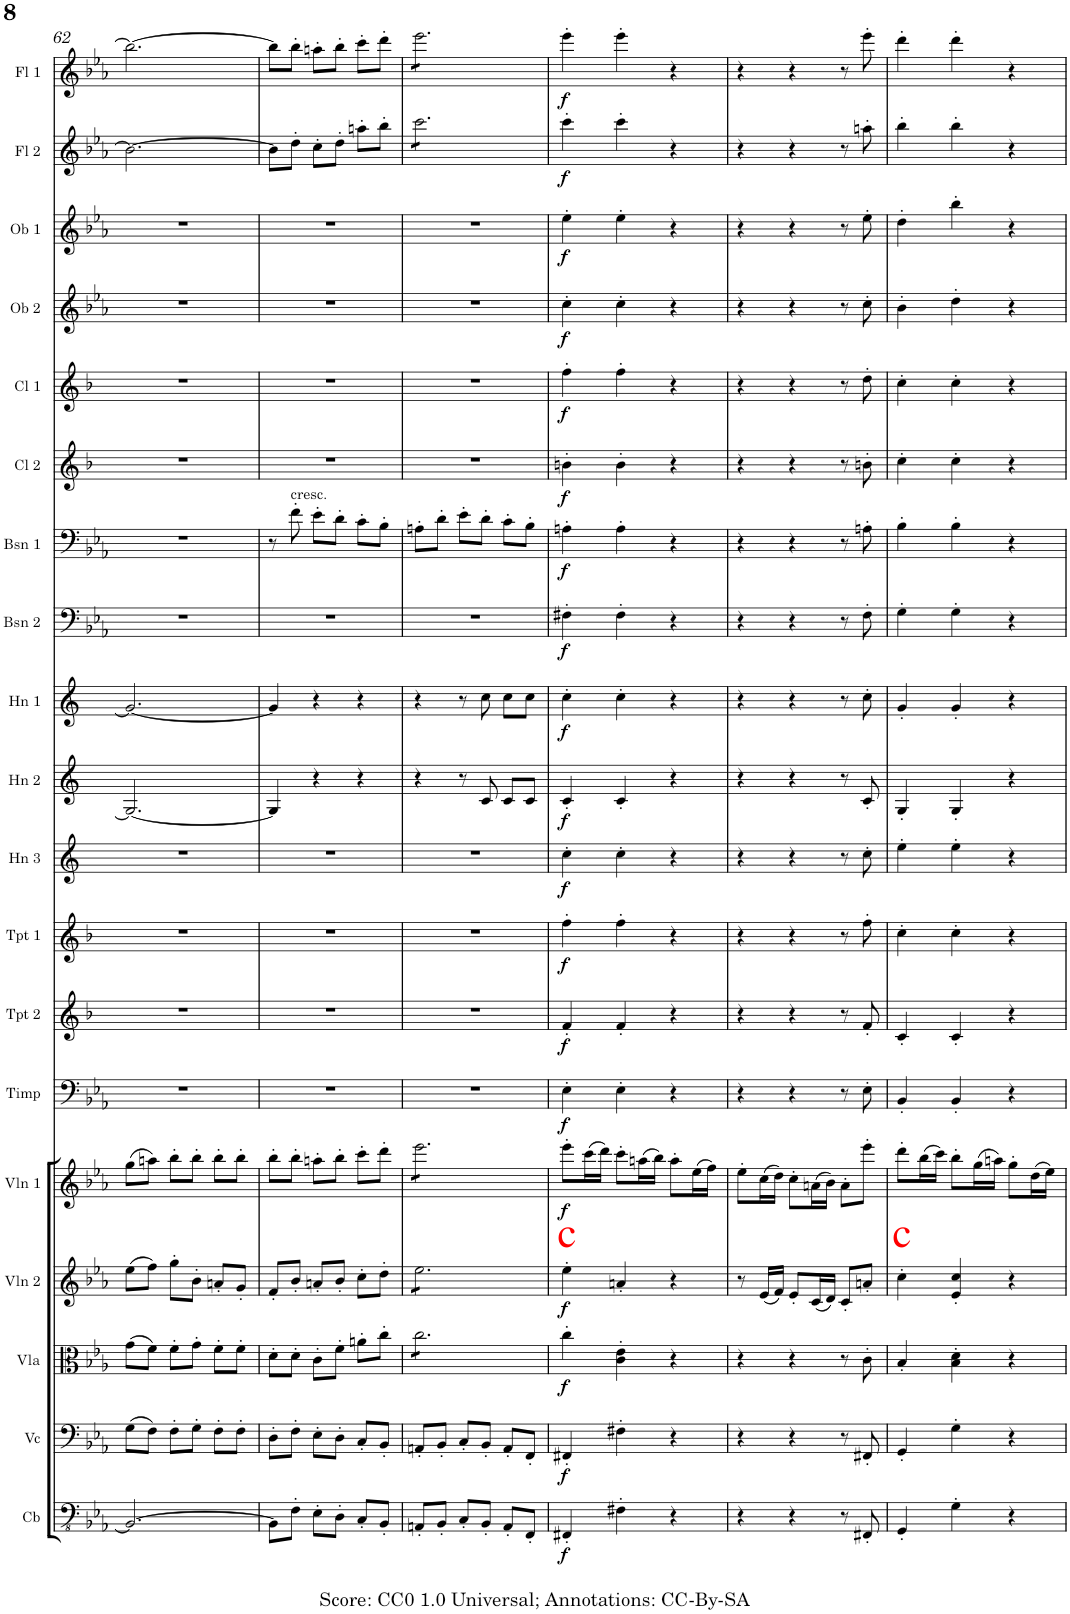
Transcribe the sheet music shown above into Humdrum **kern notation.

**kern	**dynam	**kern	**dynam	**kern	**dynam	**kern	**dynam	**kern	**text	**dynam	**kern	**dynam	**kern	**dynam	**kern	**dynam	**kern	**dynam	**kern	**dynam	**kern	**dynam	**kern	**dynam	**kern	**dynam	**kern	**dynam	**kern	**dynam	**kern	**dynam	**kern	**dynam	**kern	**dynam	**kern	**dynam
*part19	*part19	*part18	*part18	*part17	*part17	*part16	*part16	*part15	*part15	*part15	*part14	*part14	*part13	*part13	*part12	*part12	*part11	*part11	*part10	*part10	*part9	*part9	*part8	*part8	*part7	*part7	*part6	*part6	*part5	*part5	*part4	*part4	*part3	*part3	*part2	*part2	*part1	*part1
*staff19	*staff19	*staff18	*staff18	*staff17	*staff17	*staff16	*staff16	*staff15	*staff15	*staff15	*staff14	*staff14	*staff13	*staff13	*staff12	*staff12	*staff11	*staff11	*staff10	*staff10	*staff9	*staff9	*staff8	*staff8	*staff7	*staff7	*staff6	*staff6	*staff5	*staff5	*staff4	*staff4	*staff3	*staff3	*staff2	*staff2	*staff1	*staff1
*I"Contrabass	*	*I"Violoncello	*	*I"Viola	*	*I"Violin 2	*	*I"Violin 1	*	*	*I"Timpani	*	*I"Bb Trumpet 2	*	*I"Bb Trumpet 1	*	*I"Eb Horn 3	*	*I"Eb Horn 2	*	*I"Eb Horn 1	*	*I"Bassoon 2	*	*I"Bassoon 1	*	*I"Bb Clarinet 2	*	*I"Bb Clarinet 1	*	*I"Oboe 2	*	*I"Oboe 1	*	*I"Flute 2	*	*I"Flute 1	*
*I'Cb	*	*I'Vc	*	*I'Vla	*	*I'Vln 2	*	*I'Vln 1	*	*	*I'Timp	*	*I'Tpt 2	*	*I'Tpt 1	*	*I'Hn 3	*	*I'Hn 2	*	*I'Hn 1	*	*I'Bsn 2	*	*I'Bsn 1	*	*I'Cl 2	*	*I'Cl 1	*	*I'Ob 2	*	*I'Ob 1	*	*I'Fl 2	*	*I'Fl 1	*
!!LO:PB:g=z
*clefFv4	*	*clefF4	*	*clefC3	*	*clefG2	*	*clefG2	*	*	*clefF4	*	*clefG2	*	*clefG2	*	*clefG2	*	*clefG2	*	*clefG2	*	*clefF4	*	*clefF4	*	*clefG2	*	*clefG2	*	*clefG2	*	*clefG2	*	*clefG2	*	*clefG2	*
*	*	*	*	*	*	*	*	*	*	*	*	*	*Trd1c2	*	*Trd1c2	*	*Trd5c9	*	*Trd5c9	*	*Trd5c9	*	*	*	*	*	*Trd1c2	*	*Trd1c2	*	*	*	*	*	*	*	*	*
*k[b-e-a-]	*	*k[b-e-a-]	*	*k[b-e-a-]	*	*k[b-e-a-]	*	*k[b-e-a-]	*	*	*k[b-e-a-]	*	*k[b-]	*	*k[b-]	*	*k[]	*	*k[]	*	*k[]	*	*k[b-e-a-]	*	*k[b-e-a-]	*	*k[b-]	*	*k[b-]	*	*k[b-e-a-]	*	*k[b-e-a-]	*	*k[b-e-a-]	*	*k[b-e-a-]	*
*M3/4	*	*M3/4	*	*M3/4	*	*M3/4	*	*M3/4	*	*	*M3/4	*	*M3/4	*	*M3/4	*	*M3/4	*	*M3/4	*	*M3/4	*	*M3/4	*	*M3/4	*	*M3/4	*	*M3/4	*	*M3/4	*	*M3/4	*	*M3/4	*	*M3/4	*
=62	=62	=62	=62	=62	=62	=62	=62	=62	=62	=62	=62	=62	=62	=62	=62	=62	=62	=62	=62	=62	=62	=62	=62	=62	=62	=62	=62	=62	=62	=62	=62	=62	=62	=62	=62	=62	=62	=62
2.BBB-/_	.	(8G\L	.	(8g\L	.	(8ee-\L	.	(8gg\L	.	.	2.r	.	2.r	.	2.r	.	2.r	.	2.G/_	.	2.g/_	.	2.r	.	2.r	.	2.r	.	2.r	.	2.r	.	2.r	.	2.b-\_	.	2.bb-\_	.
.	.	8F\J)	.	8f\J)	.	8ff\J)	.	8aan\J)	.	.	.	.	.	.	.	.	.	.	.	.	.	.	.	.	.	.	.	.	.	.	.	.	.	.	.	.	.	.
.	.	8F'\L	.	8f'\L	.	8gg'\L	.	8bb-'\L	.	.	.	.	.	.	.	.	.	.	.	.	.	.	.	.	.	.	.	.	.	.	.	.	.	.	.	.	.	.
.	.	8G'\J	.	8g'\J	.	8b-'\J	.	8bb-'\J	.	.	.	.	.	.	.	.	.	.	.	.	.	.	.	.	.	.	.	.	.	.	.	.	.	.	.	.	.	.
.	.	8F'\L	.	8f'\L	.	8an'/L	.	8bb-'\L	.	.	.	.	.	.	.	.	.	.	.	.	.	.	.	.	.	.	.	.	.	.	.	.	.	.	.	.	.	.
.	.	8F'\J	.	8f'\J	.	8g'/J	.	8bb-'\J	.	.	.	.	.	.	.	.	.	.	.	.	.	.	.	.	.	.	.	.	.	.	.	.	.	.	.	.	.	.
=63	=63	=63	=63	=63	=63	=63	=63	=63	=63	=63	=63	=63	=63	=63	=63	=63	=63	=63	=63	=63	=63	=63	=63	=63	=63	=63	=63	=63	=63	=63	=63	=63	=63	=63	=63	=63	=63	=63
8BBB-\L]	.	8D'\L	.	8d'\L	.	8f'/L	.	8bb-'\L	.	.	2.r	.	2.r	.	2.r	.	2.r	.	4G/]	.	4g/]	.	2.r	.	8r	.	2.r	.	2.r	.	2.r	.	2.r	.	8b-\L]	.	8bb-\L]	.
!	!	!	!	!	!	!	!	!	!	!	!	!	!	!	!	!	!	!	!	!	!	!	!	!	!LO:TX:a:t=cresc.	!	!	!	!	!	!	!	!	!	!	!	!	!
8FF'\J	.	8F'\J	.	8d'\J	.	8b-'/J	.	8bb-'\J	.	.	.	.	.	.	.	.	.	.	.	.	.	.	.	.	8f'\	.	.	.	.	.	.	.	.	.	8dd'\J	.	8bb-'\J	.
8EE-'\L	.	8E-'\L	.	8c'\L	.	8an'/L	.	8aan'\L	.	.	.	.	.	.	.	.	.	.	4r	.	4r	.	.	.	8e-'\L	.	.	.	.	.	.	.	.	.	8cc'\L	.	8aan'\L	.
8DD'\J	.	8D'\J	.	8f'\J	.	8b-'/J	.	8bb-'\J	.	.	.	.	.	.	.	.	.	.	.	.	.	.	.	.	8d'\J	.	.	.	.	.	.	.	.	.	8dd'\J	.	8bb-'\J	.
8CC'/L	.	8C'/L	.	8an'\L	.	8cc'\L	.	8ccc'\L	.	.	.	.	.	.	.	.	.	.	4r	.	4r	.	.	.	8c'\L	.	.	.	.	.	.	.	.	.	8aan'\L	.	8ccc'\L	.
8BBB-'/J	.	8BB-'/J	.	8cc'\J	.	8dd'\J	.	8ddd'\J	.	.	.	.	.	.	.	.	.	.	.	.	.	.	.	.	8B-'\J	.	.	.	.	.	.	.	.	.	8bb-'\J	.	8ddd'\J	.
=64	=64	=64	=64	=64	=64	=64	=64	=64	=64	=64	=64	=64	=64	=64	=64	=64	=64	=64	=64	=64	=64	=64	=64	=64	=64	=64	=64	=64	=64	=64	=64	=64	=64	=64	=64	=64	=64	=64
*	*	*	*	*tremolo	*	*	*	*	*	*	*	*	*	*	*	*	*	*	*	*	*	*	*	*	*	*	*	*	*	*	*	*	*	*	*	*	*	*
*	*	*	*	*	*	*tremolo	*	*	*	*	*	*	*	*	*	*	*	*	*	*	*	*	*	*	*	*	*	*	*	*	*	*	*	*	*	*	*	*
*	*	*	*	*	*	*	*	*tremolo	*	*	*	*	*	*	*	*	*	*	*	*	*	*	*	*	*	*	*	*	*	*	*	*	*	*	*	*	*	*
*	*	*	*	*	*	*	*	*	*	*	*	*	*	*	*	*	*	*	*	*	*	*	*	*	*	*	*	*	*	*	*	*	*	*	*tremolo	*	*	*
*	*	*	*	*	*	*	*	*	*	*	*	*	*	*	*	*	*	*	*	*	*	*	*	*	*	*	*	*	*	*	*	*	*	*	*	*	*tremolo	*
8AAAn'/L	.	8AAn'/L	.	8cc\L	.	8ee-\L	.	8eee-\L	.	.	2.r	.	2.r	.	2.r	.	2.r	.	4r	.	4r	.	2.r	.	8An'\L	.	2.r	.	2.r	.	2.r	.	2.r	.	8ccc\L	.	8eee-\L	.
8BBB-'/J	.	8BB-'/J	.	8cc\	.	8ee-\	.	8eee-\	.	.	.	.	.	.	.	.	.	.	.	.	.	.	.	.	8d'\J	.	.	.	.	.	.	.	.	.	8ccc\	.	8eee-\	.
8CC'/L	.	8C'/L	.	8cc\	.	8ee-\	.	8eee-\	.	.	.	.	.	.	.	.	.	.	8r	.	8r	.	.	.	8e-'\L	.	.	.	.	.	.	.	.	.	8ccc\	.	8eee-\	.
8BBB-'/J	.	8BB-'/J	.	8cc\	.	8ee-\	.	8eee-\	.	.	.	.	.	.	.	.	.	.	8c/	.	8cc\	.	.	.	8d'\J	.	.	.	.	.	.	.	.	.	8ccc\	.	8eee-\	.
8AAA'/L	.	8AA'/L	.	8cc\	.	8ee-\	.	8eee-\	.	.	.	.	.	.	.	.	.	.	8c/L	.	8cc\L	.	.	.	8c'\L	.	.	.	.	.	.	.	.	.	8ccc\	.	8eee-\	.
8FFF'/J	.	8FF'/J	.	8cc\J	.	8ee-\J	.	8eee-\J	.	.	.	.	.	.	.	.	.	.	8c/J	.	8cc\J	.	.	.	8B-'\J	.	.	.	.	.	.	.	.	.	8ccc\J	.	8eee-\J	.
*	*	*	*	*	*	*	*	*	*	*	*	*	*	*	*	*	*	*	*	*	*	*	*	*	*	*	*	*	*	*	*	*	*	*	*	*	*Xtremolo	*
*	*	*	*	*	*	*	*	*	*	*	*	*	*	*	*	*	*	*	*	*	*	*	*	*	*	*	*	*	*	*	*	*	*	*	*Xtremolo	*	*	*
*	*	*	*	*	*	*	*	*Xtremolo	*	*	*	*	*	*	*	*	*	*	*	*	*	*	*	*	*	*	*	*	*	*	*	*	*	*	*	*	*	*
*	*	*	*	*	*	*Xtremolo	*	*	*	*	*	*	*	*	*	*	*	*	*	*	*	*	*	*	*	*	*	*	*	*	*	*	*	*	*	*	*	*
*	*	*	*	*Xtremolo	*	*	*	*	*	*	*	*	*	*	*	*	*	*	*	*	*	*	*	*	*	*	*	*	*	*	*	*	*	*	*	*	*	*
=65	=65	=65	=65	=65	=65	=65	=65	=65	=65	=65	=65	=65	=65	=65	=65	=65	=65	=65	=65	=65	=65	=65	=65	=65	=65	=65	=65	=65	=65	=65	=65	=65	=65	=65	=65	=65	=65	=65
!	!LO:DY:b	!	!LO:DY:b	!	!LO:DY:b	!	!LO:DY:b	!	!LO:LY:b:color=#FF0000	!LO:DY:b	!	!LO:DY:b	!	!LO:DY:b	!	!LO:DY:b	!	!LO:DY:b	!	!LO:DY:b	!	!LO:DY:b	!	!LO:DY:b	!	!LO:DY:b	!	!LO:DY:b	!	!LO:DY:b	!	!LO:DY:b	!	!LO:DY:b	!	!LO:DY:b	!	!LO:DY:b
4FFF#X'/	f	4FF#X'/	f	4cc'\	f	4ee-'\	f	8eee-'\L	c	f	4E-'\	f	4f'/	f	4ff'\	f	4cc'\	f	4c'/	f	4cc'\	f	4F#X'\	f	4An'\	f	4bn'\	f	4ff'\	f	4cc'\	f	4ee-'\	f	4ccc'\	f	4eee-'\	f
.	.	.	.	.	.	.	.	(16ccc\L	.	.	.	.	.	.	.	.	.	.	.	.	.	.	.	.	.	.	.	.	.	.	.	.	.	.	.	.	.	.
.	.	.	.	.	.	.	.	16ddd\JJ)	.	.	.	.	.	.	.	.	.	.	.	.	.	.	.	.	.	.	.	.	.	.	.	.	.	.	.	.	.	.
4FF#X'\	.	4F#X'\	.	4c\' 4e-\'	.	4an'/	.	8ccc'\L	.	.	4E-'\	.	4f'/	.	4ff'\	.	4cc'\	.	4c'/	.	4cc'\	.	4F#'\	.	4A'\	.	4b'\	.	4ff'\	.	4cc'\	.	4ee-'\	.	4ccc'\	.	4eee-'\	.
.	.	.	.	.	.	.	.	(16aan\L	.	.	.	.	.	.	.	.	.	.	.	.	.	.	.	.	.	.	.	.	.	.	.	.	.	.	.	.	.	.
.	.	.	.	.	.	.	.	16bb-\JJ)	.	.	.	.	.	.	.	.	.	.	.	.	.	.	.	.	.	.	.	.	.	.	.	.	.	.	.	.	.	.
4r	.	4r	.	4r	.	4r	.	8aa'\L	.	.	4r	.	4r	.	4r	.	4r	.	4r	.	4r	.	4r	.	4r	.	4r	.	4r	.	4r	.	4r	.	4r	.	4r	.
.	.	.	.	.	.	.	.	(16ee-\L	.	.	.	.	.	.	.	.	.	.	.	.	.	.	.	.	.	.	.	.	.	.	.	.	.	.	.	.	.	.
.	.	.	.	.	.	.	.	16ff\JJ)	.	.	.	.	.	.	.	.	.	.	.	.	.	.	.	.	.	.	.	.	.	.	.	.	.	.	.	.	.	.
=66	=66	=66	=66	=66	=66	=66	=66	=66	=66	=66	=66	=66	=66	=66	=66	=66	=66	=66	=66	=66	=66	=66	=66	=66	=66	=66	=66	=66	=66	=66	=66	=66	=66	=66	=66	=66	=66	=66
4r	.	4r	.	4r	.	8r	.	8ee-'\L	.	.	4r	.	4r	.	4r	.	4r	.	4r	.	4r	.	4r	.	4r	.	4r	.	4r	.	4r	.	4r	.	4r	.	4r	.
.	.	.	.	.	.	(16e-/LL	.	(16cc\L	.	.	.	.	.	.	.	.	.	.	.	.	.	.	.	.	.	.	.	.	.	.	.	.	.	.	.	.	.	.
.	.	.	.	.	.	16f/JJ)	.	16dd\JJ)	.	.	.	.	.	.	.	.	.	.	.	.	.	.	.	.	.	.	.	.	.	.	.	.	.	.	.	.	.	.
4r	.	4r	.	4r	.	8e-'/L	.	8cc'\L	.	.	4r	.	4r	.	4r	.	4r	.	4r	.	4r	.	4r	.	4r	.	4r	.	4r	.	4r	.	4r	.	4r	.	4r	.
.	.	.	.	.	.	(16c/L	.	(16an\L	.	.	.	.	.	.	.	.	.	.	.	.	.	.	.	.	.	.	.	.	.	.	.	.	.	.	.	.	.	.
.	.	.	.	.	.	16d/JJ)	.	16b-\JJ)	.	.	.	.	.	.	.	.	.	.	.	.	.	.	.	.	.	.	.	.	.	.	.	.	.	.	.	.	.	.
8r	.	8r	.	8r	.	8c'/L	.	8a'\L	.	.	8r	.	8r	.	8r	.	8r	.	8r	.	8r	.	8r	.	8r	.	8r	.	8r	.	8r	.	8r	.	8r	.	8r	.
8FFF#X'/	.	8FF#X'/	.	8c'\	.	8an'/J	.	8eee-'\J	.	.	8E-'\	.	8f'/	.	8ff'\	.	8cc'\	.	8c'/	.	8cc'\	.	8F'\	.	8An'\	.	8bn'\	.	8dd'\	.	8cc'\	.	8ee-'\	.	8aan'\	.	8eee-'\	.
=67	=67	=67	=67	=67	=67	=67	=67	=67	=67	=67	=67	=67	=67	=67	=67	=67	=67	=67	=67	=67	=67	=67	=67	=67	=67	=67	=67	=67	=67	=67	=67	=67	=67	=67	=67	=67	=67	=67
!	!	!	!	!	!	!	!	!	!LO:LY:b:color=#FF0000	!	!	!	!	!	!	!	!	!	!	!	!	!	!	!	!	!	!	!	!	!	!	!	!	!	!	!	!	!
4GGG'/	.	4GG'/	.	4B-'/	.	4cc'\	.	8ddd'\L	c	.	4BB-'/	.	4c'/	.	4cc'\	.	4ee'\	.	4G'/	.	4g'/	.	4G'\	.	4B-'\	.	4cc'\	.	4cc'\	.	4b-'\	.	4dd'\	.	4bb-'\	.	4ddd'\	.
.	.	.	.	.	.	.	.	(16bb-\L	.	.	.	.	.	.	.	.	.	.	.	.	.	.	.	.	.	.	.	.	.	.	.	.	.	.	.	.	.	.
.	.	.	.	.	.	.	.	16ccc\JJ)	.	.	.	.	.	.	.	.	.	.	.	.	.	.	.	.	.	.	.	.	.	.	.	.	.	.	.	.	.	.
4GG'\	.	4G'\	.	4B-\' 4d\'	.	4e-/' 4cc/'	.	8bb-'\L	.	.	4BB-'/	.	4c'/	.	4cc'\	.	4ee'\	.	4G'/	.	4g'/	.	4G'\	.	4B-'\	.	4cc'\	.	4cc'\	.	4dd'\	.	4bb-'\	.	4bb-'\	.	4ddd'\	.
.	.	.	.	.	.	.	.	(16gg\L	.	.	.	.	.	.	.	.	.	.	.	.	.	.	.	.	.	.	.	.	.	.	.	.	.	.	.	.	.	.
.	.	.	.	.	.	.	.	16aan\JJ)	.	.	.	.	.	.	.	.	.	.	.	.	.	.	.	.	.	.	.	.	.	.	.	.	.	.	.	.	.	.
4r	.	4r	.	4r	.	4r	.	8gg'\L	.	.	4r	.	4r	.	4r	.	4r	.	4r	.	4r	.	4r	.	4r	.	4r	.	4r	.	4r	.	4r	.	4r	.	4r	.
.	.	.	.	.	.	.	.	(16dd\L	.	.	.	.	.	.	.	.	.	.	.	.	.	.	.	.	.	.	.	.	.	.	.	.	.	.	.	.	.	.
.	.	.	.	.	.	.	.	16ee-\JJ)	.	.	.	.	.	.	.	.	.	.	.	.	.	.	.	.	.	.	.	.	.	.	.	.	.	.	.	.	.	.
=	=	=	=	=	=	=	=	=	=	=	=	=	=	=	=	=	=	=	=	=	=	=	=	=	=	=	=	=	=	=	=	=	=	=	=	=	=	=
*-	*-	*-	*-	*-	*-	*-	*-	*-	*-	*-	*-	*-	*-	*-	*-	*-	*-	*-	*-	*-	*-	*-	*-	*-	*-	*-	*-	*-	*-	*-	*-	*-	*-	*-	*-	*-	*-	*-
